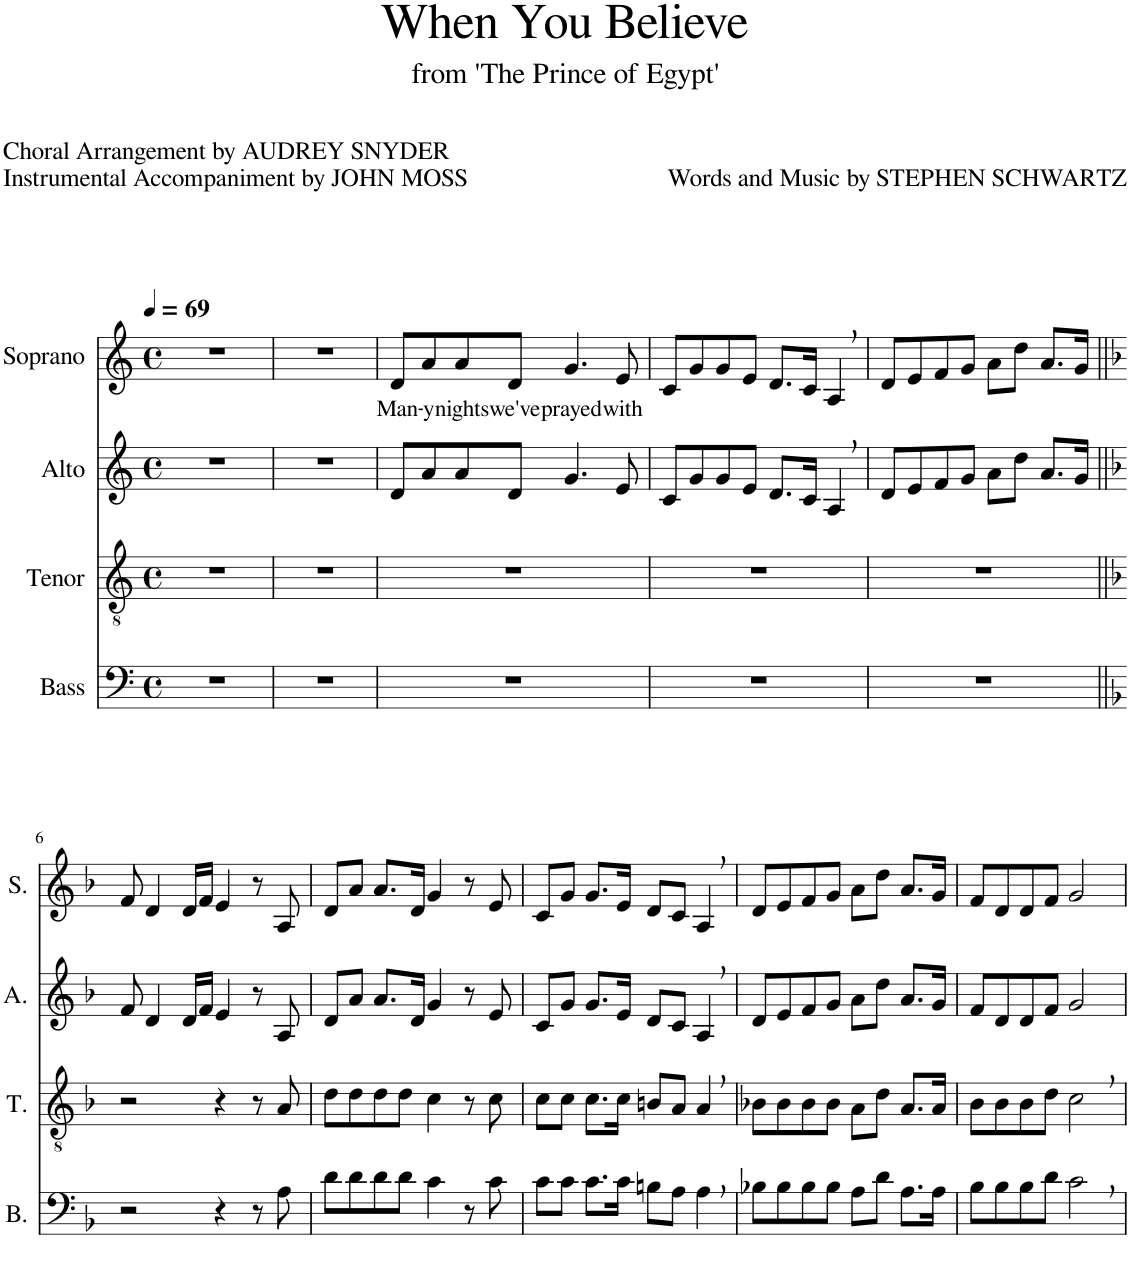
**kern	**kern	**kern	**kern	**text
*part4	*part3	*part2	*part1	*part1
*staff4	*staff3	*staff2	*staff1	*staff1
*I"Bass	*I"Tenor	*I"Alto	*I"Soprano	*
*I'B.	*I'T.	*I'A.	*I'S.	*
*clefF4	*clefGv2	*clefG2	*clefG2	*
*k[]	*k[]	*k[]	*k[]	*
*M4/4	*M4/4	*M4/4	*M4/4	*
*met(c)	*met(c)	*met(c)	*met(c)	*
*MM69	*MM69	*MM69	*MM69	*
=1	=1	=1	=1	=1
1r	1r	1r	1r	.
=2	=2	=2	=2	=2
1r	1r	1r	1r	.
=3	=3	=3	=3	=3
!	!	!	!	!LO:LY:b
1r	1r	8d/L	8d/L	Man-
!	!	!	!	!LO:LY:b
.	.	8a/	8a/	y
!	!	!	!	!LO:LY:b
.	.	8a/	8a/	nights
!	!	!	!	!LO:LY:b
.	.	8d/J	8d/J	we've
!	!	!	!	!LO:LY:b
.	.	4.g/	4.g/	prayed
!	!	!	!	!LO:LY:b
.	.	8e/	8e/	with
=4	=4	=4	=4	=4
1r	1r	8c/L	8c/L	.
.	.	8g/	8g/	.
.	.	8g/	8g/	.
.	.	8e/J	8e/J	.
.	.	8.d/L	8.d/L	.
.	.	16c/Jk	16c/Jk	.
.	.	4A,/	4A,/	.
=5	=5	=5	=5	=5
1r	1r	8d/L	8d/L	.
.	.	8e/	8e/	.
.	.	8f/	8f/	.
.	.	8g/J	8g/J	.
.	.	8a\L	8a\L	.
.	.	8dd\J	8dd\J	.
.	.	8.a/L	8.a/L	.
.	.	16g/Jk	16g/Jk	.
!!LO:LB:g=z
=6||	=6||	=6||	=6||	=6||
*k[b-]	*k[b-]	*k[b-]	*k[b-]	*
2r	2r	8f/	8f/	.
.	.	4d/	4d/	.
.	.	16d/LL	16d/LL	.
.	.	16f/JJ	16f/JJ	.
4r	4r	4e/	4e/	.
8r	8r	8r	8r	.
8A\	8A/	8A/	8A/	.
=7	=7	=7	=7	=7
8d\L	8d\L	8d/L	8d/L	.
8d\	8d\	8a/J	8a/J	.
8d\	8d\	8.a/L	8.a/L	.
8d\J	8d\J	.	.	.
.	.	16d/Jk	16d/Jk	.
4c\	4c\	4g/	4g/	.
8r	8r	8r	8r	.
8c\	8c\	8e/	8e/	.
=8	=8	=8	=8	=8
8c\L	8c\L	8c/L	8c/L	.
8c\J	8c\J	8g/J	8g/J	.
8.c\L	8.c\L	8.g/L	8.g/L	.
16c\Jk	16c\Jk	16e/Jk	16e/Jk	.
8Bn\L	8Bn/L	8d/L	8d/L	.
8A\J	8A/J	8c/J	8c/J	.
4A,\	4A,/	4A,/	4A,/	.
=9	=9	=9	=9	=9
8B-X\L	8B-X\L	8d/L	8d/L	.
8B-\	8B-\	8e/	8e/	.
8B-\	8B-\	8f/	8f/	.
8B-\J	8B-\J	8g/J	8g/J	.
8A\L	8A\L	8a\L	8a\L	.
8d\J	8d\J	8dd\J	8dd\J	.
8.A\L	8.A/L	8.a/L	8.a/L	.
16A\Jk	16A/Jk	16g/Jk	16g/Jk	.
=10	=10	=10	=10	=10
8B-\L	8B-\L	8f/L	8f/L	.
8B-\	8B-\	8d/	8d/	.
8B-\	8B-\	8d/	8d/	.
8d\J	8d\J	8f/J	8f/J	.
2c,\	2c,\	2g/	2g/	.
=	=	=	=	=
*-	*-	*-	*-	*-
